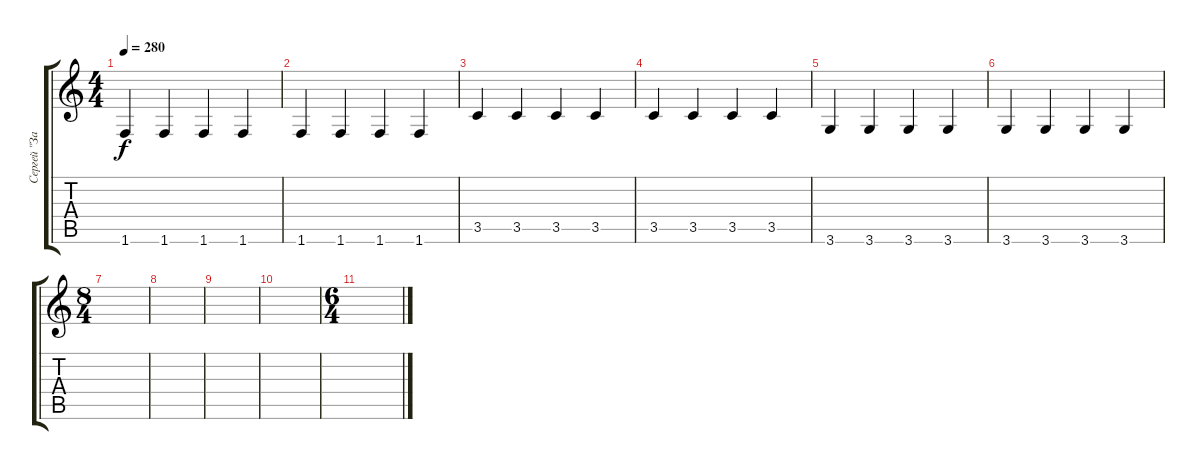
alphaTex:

\track ("Сергей \"Захар\" Захаров" "Сергей \"За") {instrument electricbassfinger}
\staff {score tabs}
\tuning (E4 B3 G3 D3 A2 E2) {hide}
\ts (4 4)
\tempo 280
\clef g2
\ks c
1.6.4{dy f} 1.6.4 1.6.4 1.6.4 |
1.6.4 1.6.4 1.6.4 1.6.4 |
3.5.4 3.5.4 3.5.4 3.5.4 |
3.5.4 3.5.4 3.5.4 3.5.4 |
3.6.4 3.6.4 3.6.4 3.6.4 |
3.6.4 3.6.4 3.6.4 3.6.4 |
\ts (8 4)
|
|
|
|
\ts (6 4)
